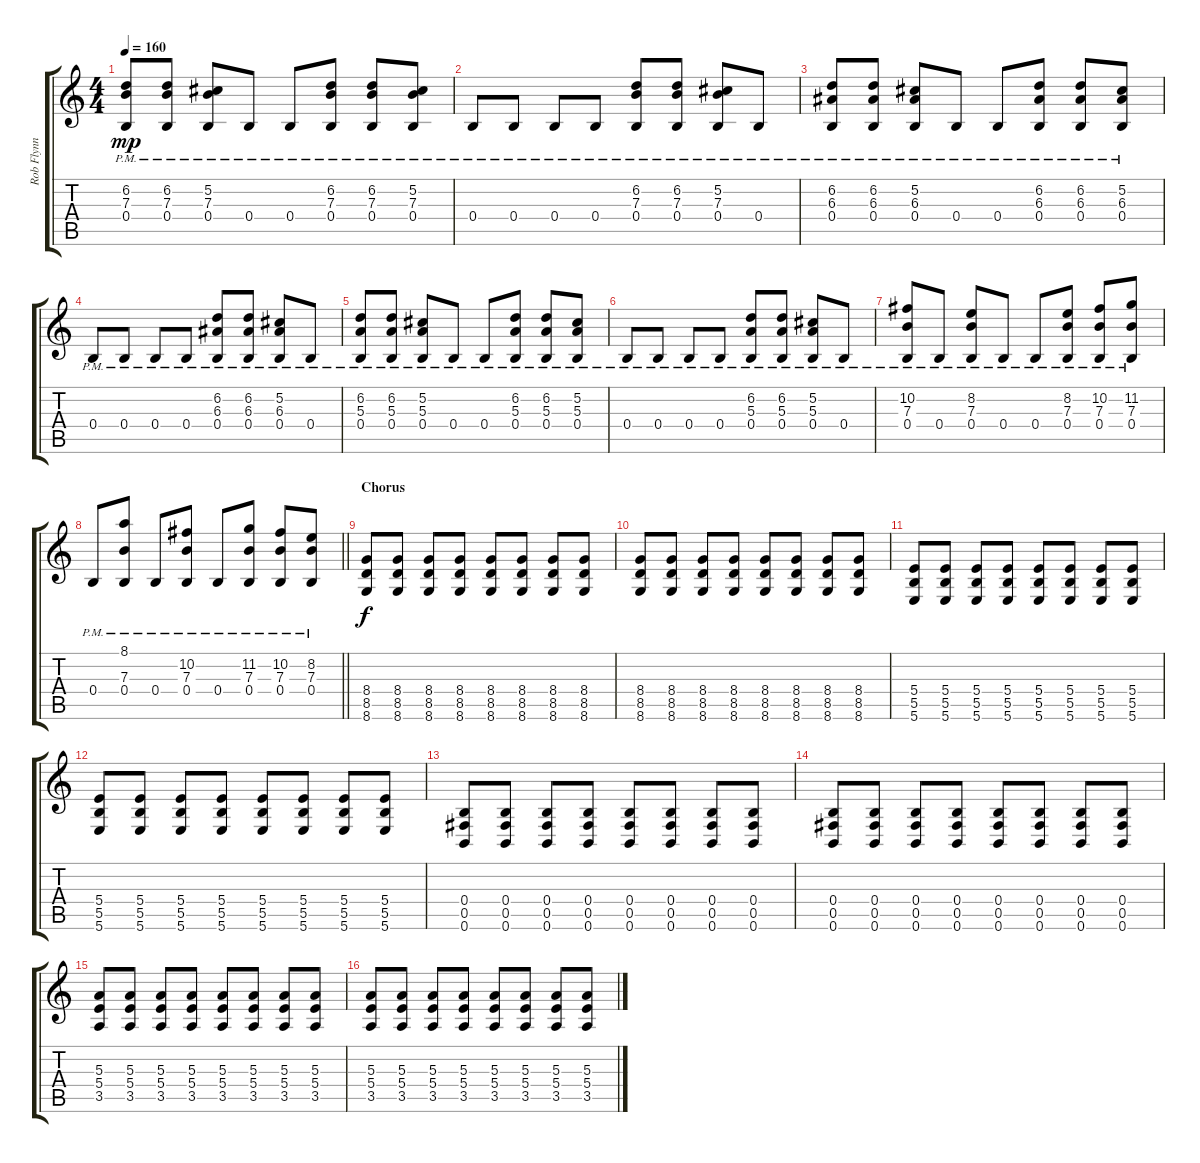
\track ("Rob Flynn" "Rob Flynn") {instrument distortionguitar}
\staff {score tabs}
\tuning (Db4 Ab3 E3 B2 Gb2 B1) {hide}
\ts (4 4)
\tempo 160
\clef g2
\ks c
(6.2 7.3 0.4{pm}).8{dy mp} (6.2 7.3 0.4{pm}).8 (5.2 7.3 0.4{pm}).8 0.4{pm}.8 0.4{pm}.8 (6.2 7.3 0.4{pm}).8 (6.2 7.3 0.4{pm}).8 (5.2 7.3 0.4{pm}).8 |
0.4{pm}.8 0.4{pm}.8 0.4{pm}.8 0.4{pm}.8 (6.2 7.3 0.4{pm}).8 (6.2 7.3 0.4{pm}).8 (5.2 7.3 0.4{pm}).8 0.4{pm}.8 |
(6.2 6.3 0.4{pm}).8 (6.2 6.3 0.4{pm}).8 (5.2 6.3 0.4{pm}).8 0.4{pm}.8 0.4{pm}.8 (6.2 6.3 0.4{pm}).8 (6.2 6.3 0.4{pm}).8 (5.2 6.3 0.4{pm}).8 |
0.4{pm}.8 0.4{pm}.8 0.4{pm}.8 0.4{pm}.8 (6.2 6.3 0.4{pm}).8 (6.2 6.3 0.4{pm}).8 (5.2 6.3 0.4{pm}).8 0.4{pm}.8 |
(6.2 5.3 0.4{pm}).8 (6.2 5.3 0.4{pm}).8 (5.2 5.3 0.4{pm}).8 0.4{pm}.8 0.4{pm}.8 (6.2 5.3 0.4{pm}).8 (6.2 5.3 0.4{pm}).8 (5.2 5.3 0.4{pm}).8 |
0.4{pm}.8 0.4{pm}.8 0.4{pm}.8 0.4{pm}.8 (6.2 5.3 0.4{pm}).8 (6.2 5.3 0.4{pm}).8 (5.2 5.3 0.4{pm}).8 0.4{pm}.8 |
(10.2 7.3 0.4{pm}).8 0.4{pm}.8 (8.2 7.3 0.4{pm}).8 0.4{pm}.8 0.4{pm}.8 (8.2 7.3 0.4{pm}).8 (10.2 7.3 0.4{pm}).8 (11.2 7.3 0.4{pm}).8 |
\barLineRight lightlight
0.4{pm}.8 (8.1 7.3 0.4{pm}).8 0.4{pm}.8 (10.2 7.3 0.4{pm}).8 0.4{pm}.8 (11.2 7.3 0.4{pm}).8 (10.2 7.3 0.4{pm}).8 (8.2 7.3 0.4{pm}).8 |
\section ("" "Chorus")
(8.4 8.5 8.6).8{dy f instrument distortionguitar} (8.4 8.5 8.6).8 (8.4 8.5 8.6).8 (8.4 8.5 8.6).8 (8.4 8.5 8.6).8 (8.4 8.5 8.6).8 (8.4 8.5 8.6).8 (8.4 8.5 8.6).8 |
(8.4 8.5 8.6).8 (8.4 8.5 8.6).8 (8.4 8.5 8.6).8 (8.4 8.5 8.6).8 (8.4 8.5 8.6).8 (8.4 8.5 8.6).8 (8.4 8.5 8.6).8 (8.4 8.5 8.6).8 |
(5.4 5.5 5.6).8 (5.4 5.5 5.6).8 (5.4 5.5 5.6).8 (5.4 5.5 5.6).8 (5.4 5.5 5.6).8 (5.4 5.5 5.6).8 (5.4 5.5 5.6).8 (5.4 5.5 5.6).8 |
(5.4 5.5 5.6).8 (5.4 5.5 5.6).8 (5.4 5.5 5.6).8 (5.4 5.5 5.6).8 (5.4 5.5 5.6).8 (5.4 5.5 5.6).8 (5.4 5.5 5.6).8 (5.4 5.5 5.6).8 |
(0.4 0.5 0.6).8 (0.4 0.5 0.6).8 (0.4 0.5 0.6).8 (0.4 0.5 0.6).8 (0.4 0.5 0.6).8 (0.4 0.5 0.6).8 (0.4 0.5 0.6).8 (0.4 0.5 0.6).8 |
(0.4 0.5 0.6).8 (0.4 0.5 0.6).8 (0.4 0.5 0.6).8 (0.4 0.5 0.6).8 (0.4 0.5 0.6).8 (0.4 0.5 0.6).8 (0.4 0.5 0.6).8 (0.4 0.5 0.6).8 |
(5.3 5.4 3.5).8 (5.3 5.4 3.5).8 (5.3 5.4 3.5).8 (5.3 5.4 3.5).8 (5.3 5.4 3.5).8 (5.3 5.4 3.5).8 (5.3 5.4 3.5).8 (5.3 5.4 3.5).8 |
(5.3 5.4 3.5).8 (5.3 5.4 3.5).8 (5.3 5.4 3.5).8 (5.3 5.4 3.5).8 (5.3 5.4 3.5).8 (5.3 5.4 3.5).8 (5.3 5.4 3.5).8 (5.3 5.4 3.5).8
